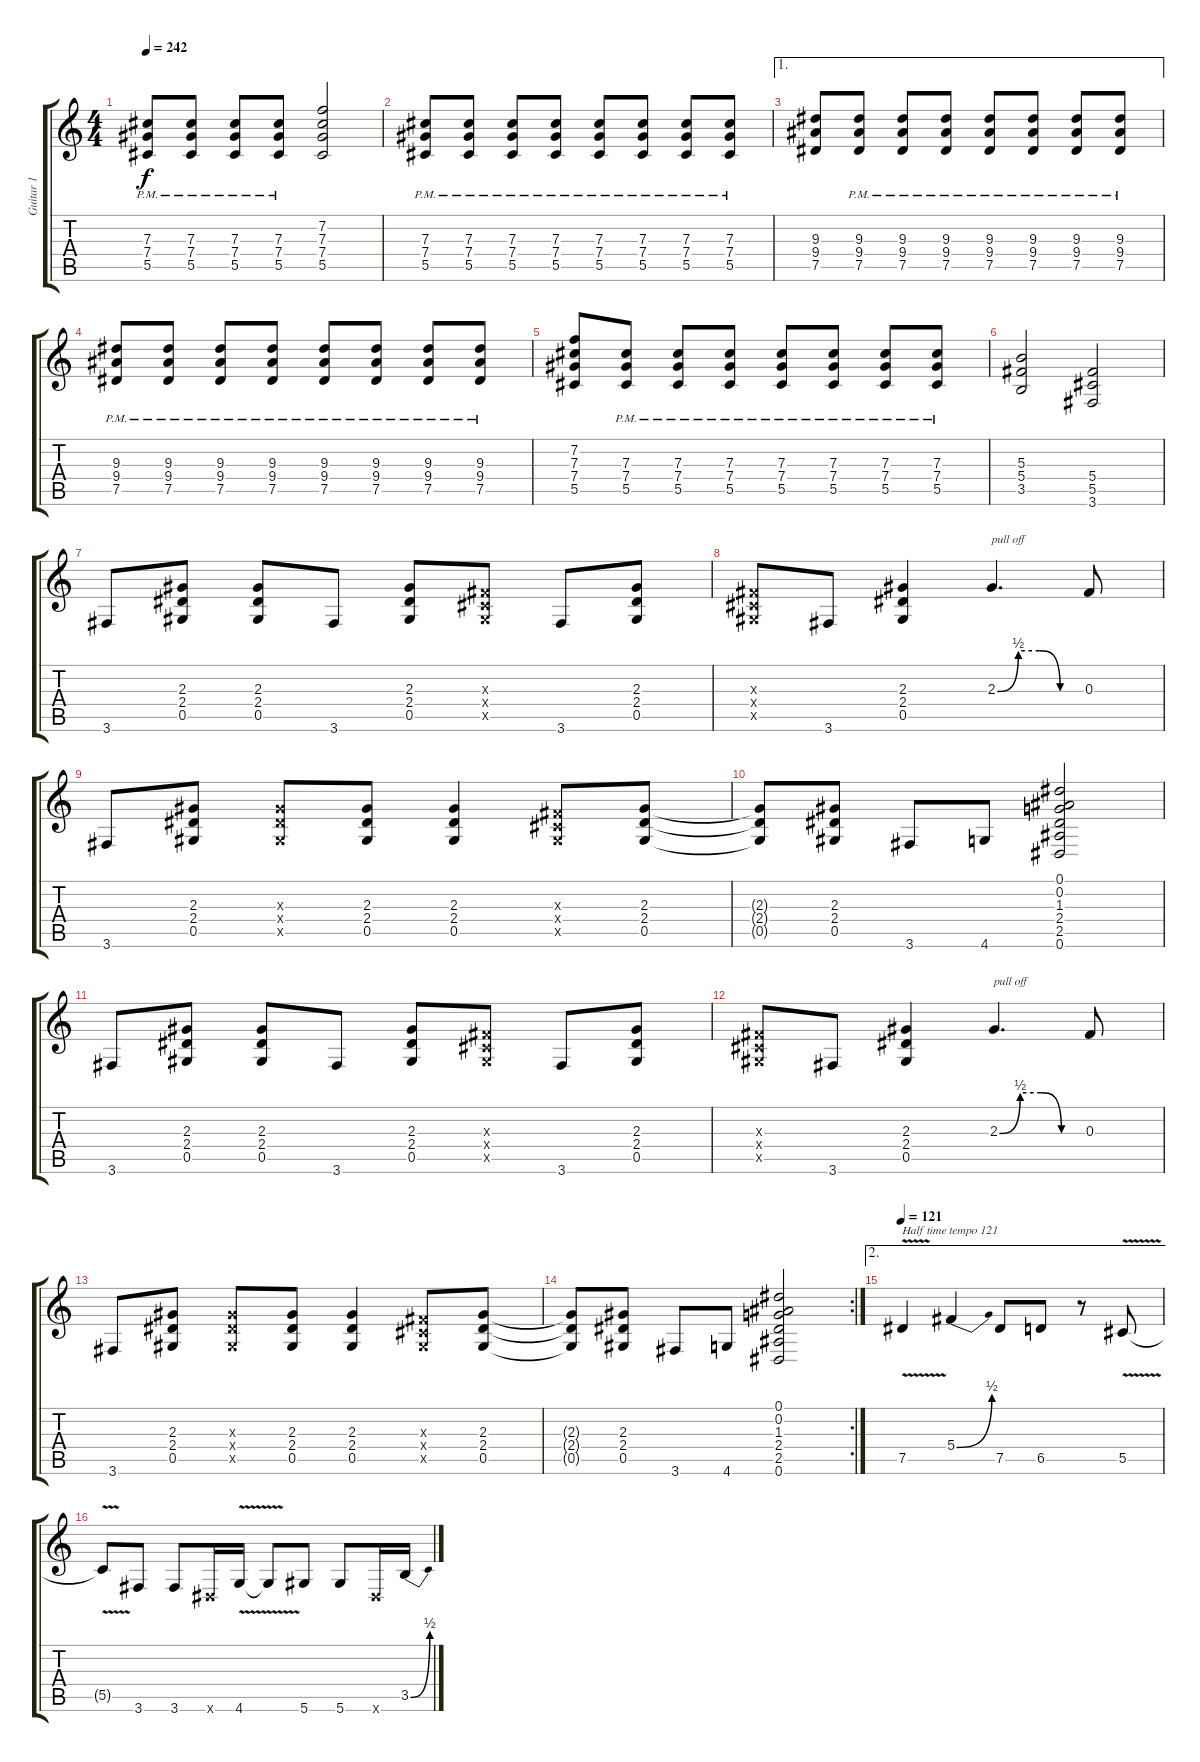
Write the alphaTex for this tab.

\track ("Guitar 1" "Guitar 1") {instrument distortionguitar}
\staff {score tabs}
\tuning (Eb4 Bb3 Gb3 Db3 Ab2 Eb2) {hide}
\ts (4 4)
\tempo 242
\clef g2
\ks c
(7.3 7.4{pm} 5.5).8{dy f} (7.3 7.4{pm} 5.5).8 (7.3 7.4{pm} 5.5).8 (7.3 7.4{pm} 5.5).8 (7.2 7.3 7.4 5.5).2 |
(7.3{pm} 7.4 5.5).8 (7.3{pm} 7.4 5.5).8 (7.3{pm} 7.4 5.5).8 (7.3{pm} 7.4 5.5).8 (7.3{pm} 7.4 5.5).8 (7.3{pm} 7.4 5.5).8 (7.3{pm} 7.4 5.5).8 (7.3{pm} 7.4 5.5).8 |
\ae 1
(9.3 9.4 7.5).8 (9.3{pm} 9.4 7.5).8 (9.3{pm} 9.4 7.5).8 (9.3{pm} 9.4 7.5).8 (9.3{pm} 9.4 7.5).8 (9.3{pm} 9.4 7.5).8 (9.3{pm} 9.4 7.5).8 (9.3{pm} 9.4 7.5).8 |
(9.3{pm} 9.4 7.5).8 (9.3{pm} 9.4 7.5).8 (9.3{pm} 9.4 7.5).8 (9.3{pm} 9.4 7.5).8 (9.3{pm} 9.4 7.5).8 (9.3{pm} 9.4 7.5).8 (9.3{pm} 9.4 7.5).8 (9.3{pm} 9.4 7.5).8 |
(7.2 7.3 7.4 5.5).8 (7.3{pm} 7.4 5.5).8 (7.3{pm} 7.4 5.5).8 (7.3{pm} 7.4 5.5).8 (7.3{pm} 7.4 5.5).8 (7.3{pm} 7.4 5.5).8 (7.3{pm} 7.4 5.5).8 (7.3{pm} 7.4 5.5).8 |
(5.3 5.4 3.5).2 (5.4 5.5 3.6).2 |
3.6.8 (2.3 2.4 0.5).8 (2.3 2.4 0.5).8 3.6.8 (2.3 2.4 0.5).8 (0.3{x} 0.4{x} 0.5{x}).8 3.6.8 (2.3 2.4 0.5).8 |
(0.3{x} 0.4{x} 0.5{x}).8 3.6.8 (2.3 2.4 0.5).4 2.3{be (custom 0 0 15 2 30 2 45 0 60 0)}.4{d txt "pull off"} 0.3.8 |
3.6.8 (2.3 2.4 0.5).8 (2.3{x} 2.4{x} 0.5{x}).8 (2.3 2.4 0.5).8 (2.3 2.4 0.5).4 (0.3{x} 0.4{x} 0.5{x}).8 (2.3 2.4 0.5).8 |
(2.3{t} 2.4{t} 0.5{t}).8 (2.3 2.4 0.5).8 3.6.8 4.6.8 (0.1 0.2 1.3 2.4 2.5 0.6).2 |
3.6.8 (2.3 2.4 0.5).8 (2.3 2.4 0.5).8 3.6.8 (2.3 2.4 0.5).8 (0.3{x} 0.4{x} 0.5{x}).8 3.6.8 (2.3 2.4 0.5).8 |
(0.3{x} 0.4{x} 0.5{x}).8 3.6.8 (2.3 2.4 0.5).4 2.3{be (custom 0 0 15 2 30 2 45 0 60 0)}.4{d txt "pull off"} 0.3.8 |
3.6.8 (2.3 2.4 0.5).8 (2.3{x} 2.4{x} 0.5{x}).8 (2.3 2.4 0.5).8 (2.3 2.4 0.5).4 (0.3{x} 0.4{x} 0.5{x}).8 (2.3 2.4 0.5).8 |
\rc 2
(2.3{t} 2.4{t} 0.5{t}).8 (2.3 2.4 0.5).8 3.6.8 4.6.8 (0.1 0.2 1.3 2.4 2.5 0.6).2 |
\ae 2
\tempo 121
7.5{v}.4{txt "Half time tempo 121"} 5.4{be (bend 0 0 60 2)}.4 7.5.8 6.5.8 r.8 5.5{v}.8 |
5.5{t}.8 3.6.8 3.6.8 0.6{x}.16 4.6{v}.16 4.6{t}.8 5.6.8 5.6.8 0.6{x}.16 3.5{be (bend 0 0 60 2)}.16
